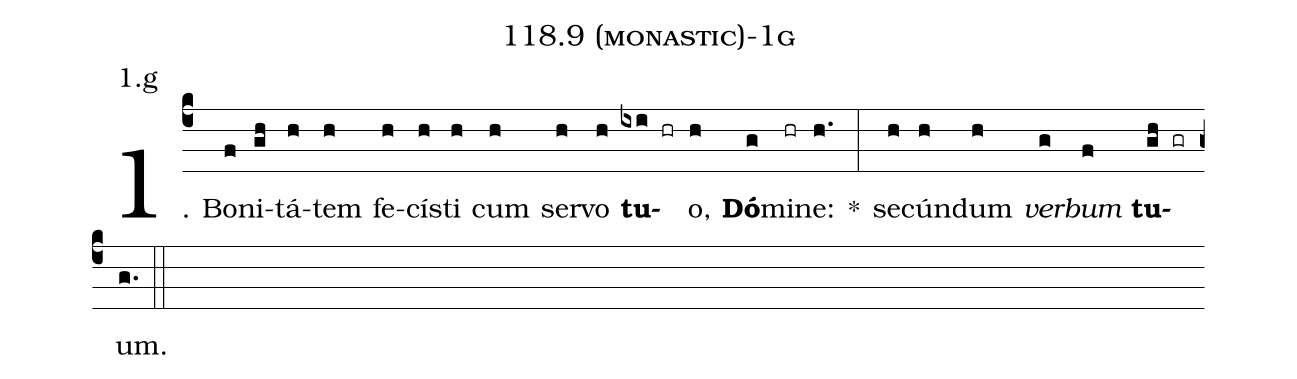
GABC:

name: 118.9 (monastic)-1g;
annotation: 1.g;
%%
(c4)1. Bo(f)ni(gh)tá(h)tem(h) fe(h)cís(h)ti(h) cum(h) ser(h)vo(h) <b>tu</b>(ixi hr)o,(h) <b>Dó</b>(g)mi(hr)ne:(h.) *(:) se(h)cún(h)dum(h) <i>ver</i>(g)<i>bum</i>(f) <b>tu</b>(gh gr)um.(g.) (::)
